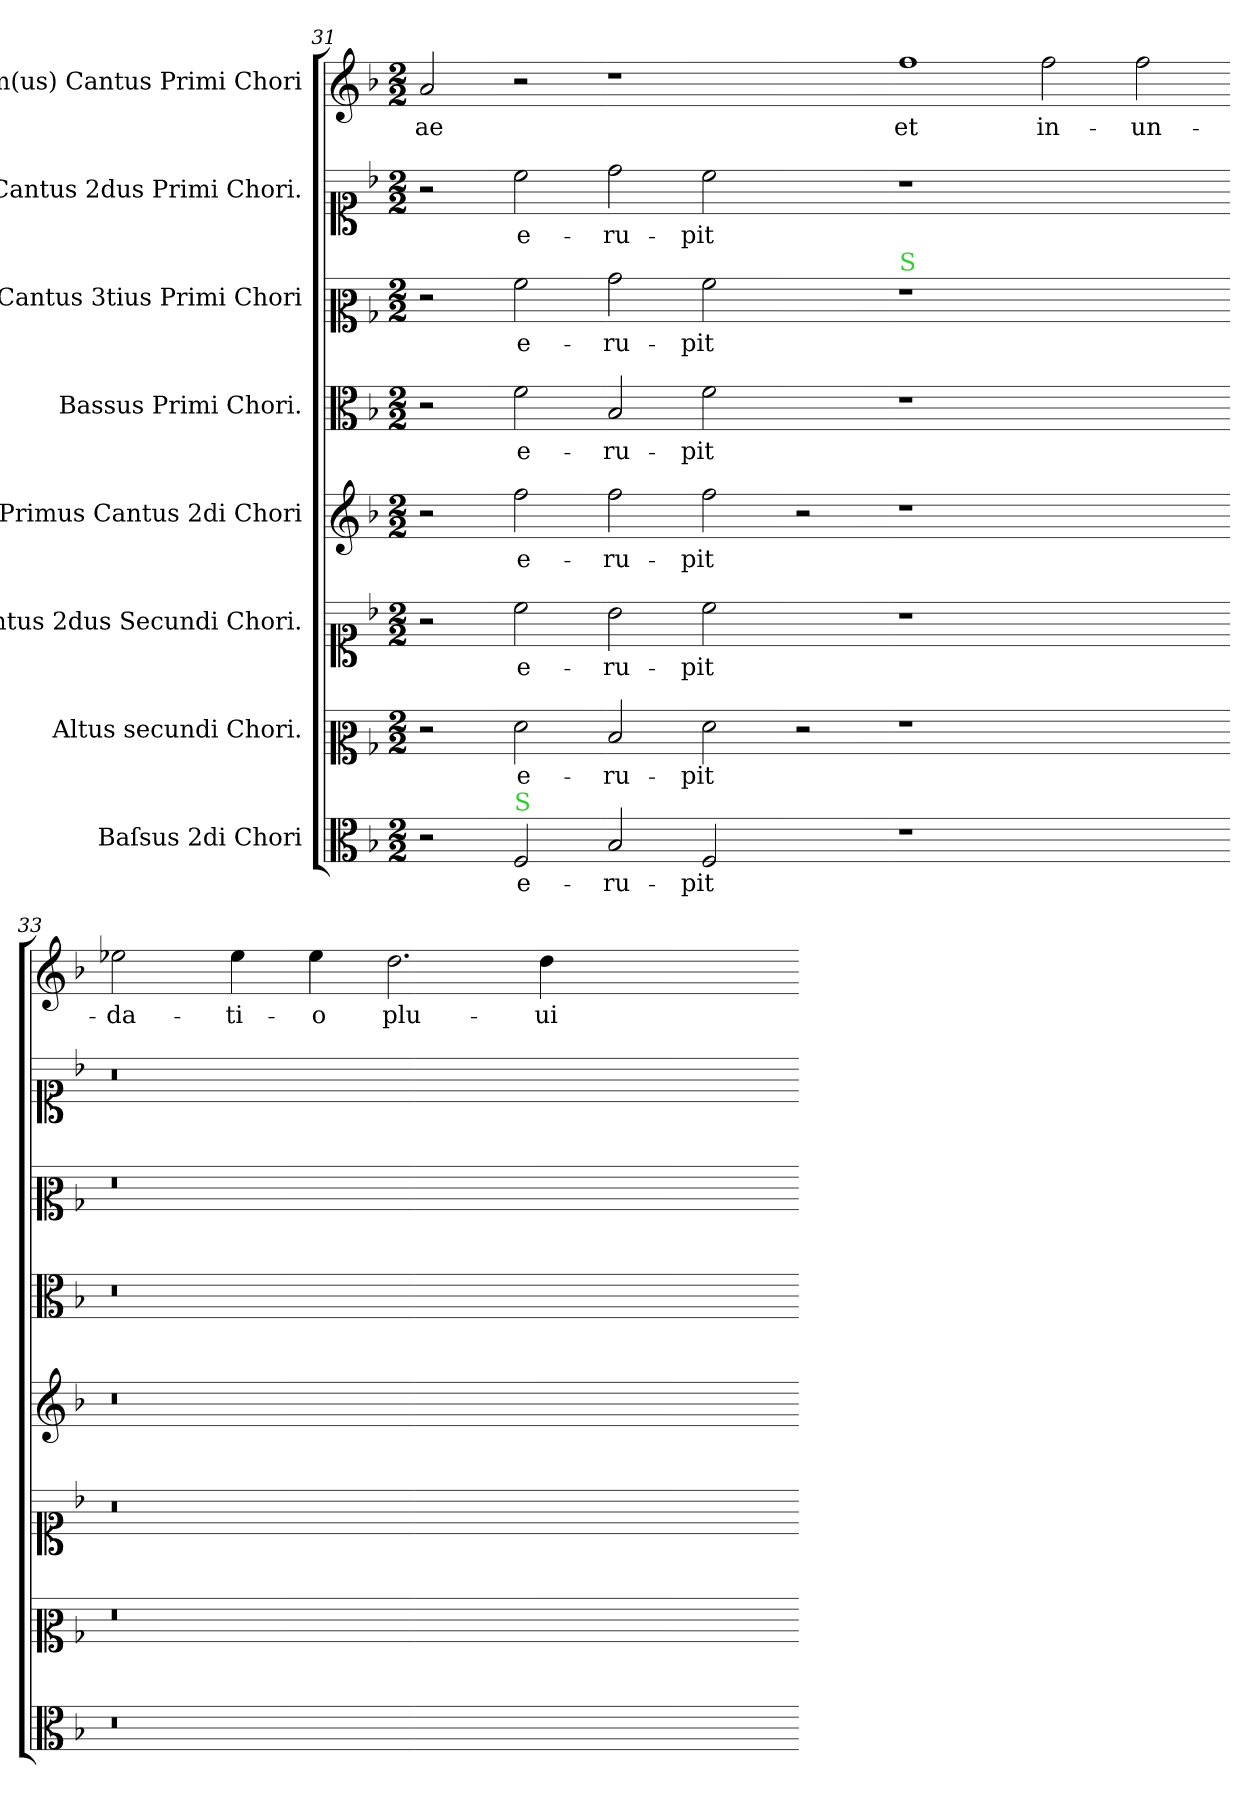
**kern	**text	**kern	**text	**kern	**text	**kern	**text	**kern	**text	**kern	**text	**kern	**text	**kern	**text
*part8	*part8	*part7	*part7	*part6	*part6	*part5	*part5	*part4	*part4	*part3	*part3	*part2	*part2	*part1	*part1
*staff8	*staff8	*staff7	*staff7	*staff6	*staff6	*staff5	*staff5	*staff4	*staff4	*staff3	*staff3	*staff2	*staff2	*staff1	*staff1
*I"Baſsus 2di Chori	*	*I"Altus secundi Chori.	*	*I"Cantus 2dus Secundi Chori.	*	*I"Primus Cantus 2di Chori	*	*I"Bassus Primi Chori.	*	*I"Cantus 3tius Primi Chori	*	*I"Cantus 2dus Primi Chori.	*	*I"1m(us) Cantus Primi Chori	*
*clefC3	*	*clefC2	*	*clefC1	*	*clefG2	*	*clefC3	*	*clefC2	*	*clefC1	*	*clefG2	*
*k[b-]	*	*k[b-]	*	*k[b-]	*	*k[b-]	*	*k[b-]	*	*k[b-]	*	*k[b-]	*	*k[b-]	*
*F:	*	*F:	*	*F:	*	*F:	*	*F:	*	*F:	*	*F:	*	*F:	*
*M2/2	*	*M2/2	*	*M2/2	*	*M2/2	*	*M2/2	*	*M2/2	*	*M2/2	*	*M2/2	*
=31	=31	=31	=31	=31	=31	=31	=31	=31	=31	=31	=31	=31	=31	=31	=31
2r	.	2r	.	2r	.	2r	.	2r	.	2r	.	2r	.	2a/	-ae
!LO:TX:a:color=limegreen:t=S	!	!	!	!	!	!	!	!	!	!	!	!	!	!	!
2F/	e-	2f\	e-	2cc\	e-	2ff\	e-	2f\	e-	2a\	e-	2cc\	e-	2r	.
2B-/	-ru-	2d/	-ru-	2b-\	-ru-	2ff\	-ru-	2B-/	-ru-	2b-\	-ru-	2dd\	-ru-	1r	.
2F/	-pit	2f\	-pit	2cc\	-pit	2ff\	-pit	2f\	-pit	2a\	-pit	2cc\	-pit	.	.
2ryy	.	2r	.	2ryy	.	2r	.	2ryy	.	2ryy	.	2ryy	.	2ryy	.
=32-	=32-	=32-	=32-	=32-	=32-	=32-	=32-	=32-	=32-	=32-	=32-	=32-	=32-	=32-	=32-
!	!	!	!	!	!	!	!	!	!	!LO:TX:a:color=limegreen:t=S	!	!	!	!	!
1r	.	1r	.	1r	.	1r	.	1r	.	1r	.	1r	.	1ff	et
1ryy	.	1ryy	.	1ryy	.	1ryy	.	1ryy	.	1ryy	.	1ryy	.	2ff\	in-
.	.	.	.	.	.	.	.	.	.	.	.	.	.	2ff\	-un-
=33-	=33-	=33-	=33-	=33-	=33-	=33-	=33-	=33-	=33-	=33-	=33-	=33-	=33-	=33-	=33-
0.r	.	0.r	.	0.r	.	0.r	.	0.r	.	0.r	.	0.r	.	2ee-X\	-da-
.	.	.	.	.	.	.	.	.	.	.	.	.	.	4ee-\	-ti-
.	.	.	.	.	.	.	.	.	.	.	.	.	.	4ee-\	-o
.	.	.	.	.	.	.	.	.	.	.	.	.	.	2.dd\	plu-
.	.	.	.	.	.	.	.	.	.	.	.	.	.	4dd\	-ui-
.	.	.	.	.	.	.	.	.	.	.	.	.	.	1ryy	.
=-	=-	=-	=-	=-	=-	=-	=-	=-	=-	=-	=-	=-	=-	=-	=-
*-	*-	*-	*-	*-	*-	*-	*-	*-	*-	*-	*-	*-	*-	*-	*-
